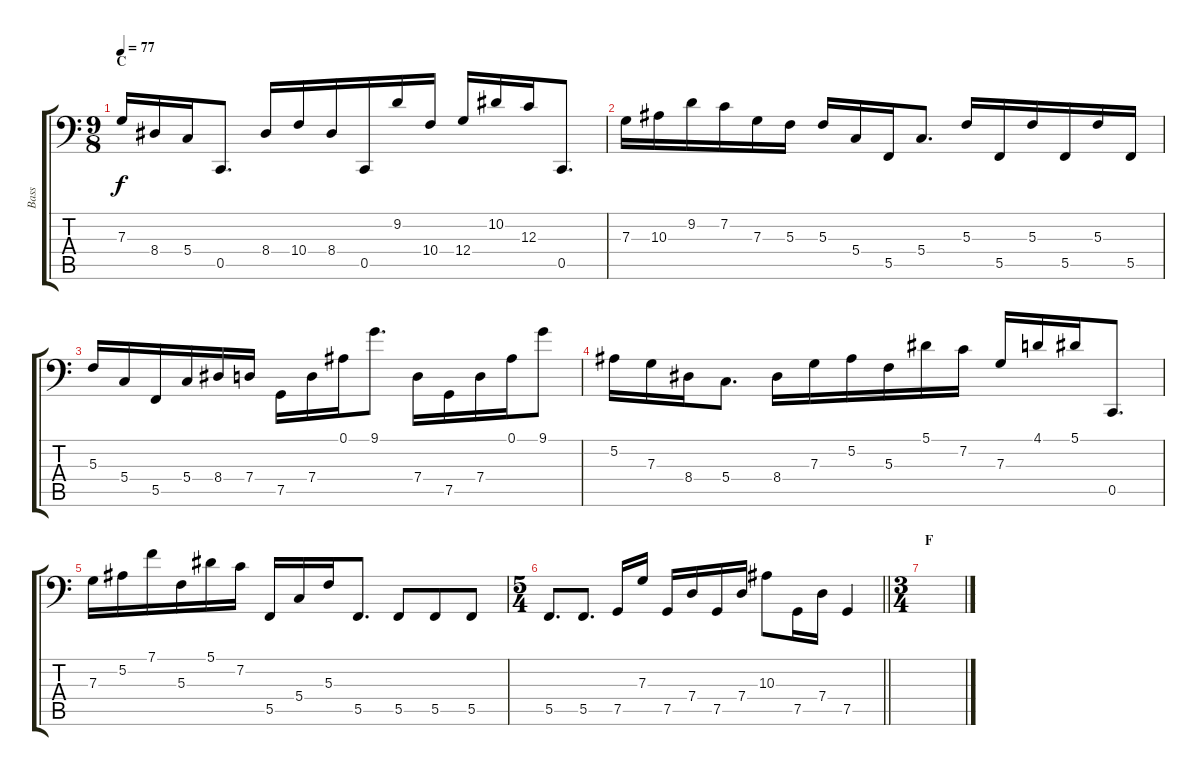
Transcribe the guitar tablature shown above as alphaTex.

\track ("Bass" "Bass") {instrument electricbasspick}
\staff {score tabs}
\tuning (Bb2 F2 C2 G1 C1 A0) {hide}
\ts (9 8)
\section ("" "C")
\tempo 77
\clef f4
\ks c
7.3.16{dy f instrument electricbassfinger} 8.4.16 5.4.16 0.5.8{d} 8.4.16 10.4.16 8.4.16 0.5.16 9.2.16 10.4.16 12.4.16 10.2.16 12.3.16 0.5.8{d} |
7.3.16 10.3.16 9.2.16 7.2.16 7.3.16 5.3.16 5.3.16 5.4.16 5.5.16 5.4.8{d} 5.3.16 5.5.16 5.3.16 5.5.16 5.3.16 5.5.16 |
5.3.16 5.4.16 5.5.16 5.4.16 8.4.16 7.4.16 7.5.16 7.4.16 0.1.16 9.1.8{d} 7.4.16 7.5.16 7.4.16 0.1.16 9.1.8 |
5.2.16 7.3.16 8.4.16 5.4.8{d} 8.4.16 7.3.16 5.2.16 5.3.16 5.1.16 7.2.16 7.3.16 4.1.16 5.1.16 0.5.8{d} |
7.3.16 5.2.16 7.1.16 5.3.16 5.1.16 7.2.16 5.5.16 5.4.16 5.3.16 5.5.8{d} 5.5.8 5.5.8 5.5.8 |
\ts (5 4)
\barLineRight lightlight
5.5.8{d} 5.5.8{d} 7.5.16 7.3.16 7.5.16 7.4.16 7.5.16 7.4.16 10.3.8 7.5.16 7.4.16 7.5.4 |
\ts (3 4)
\section ("" "F")
